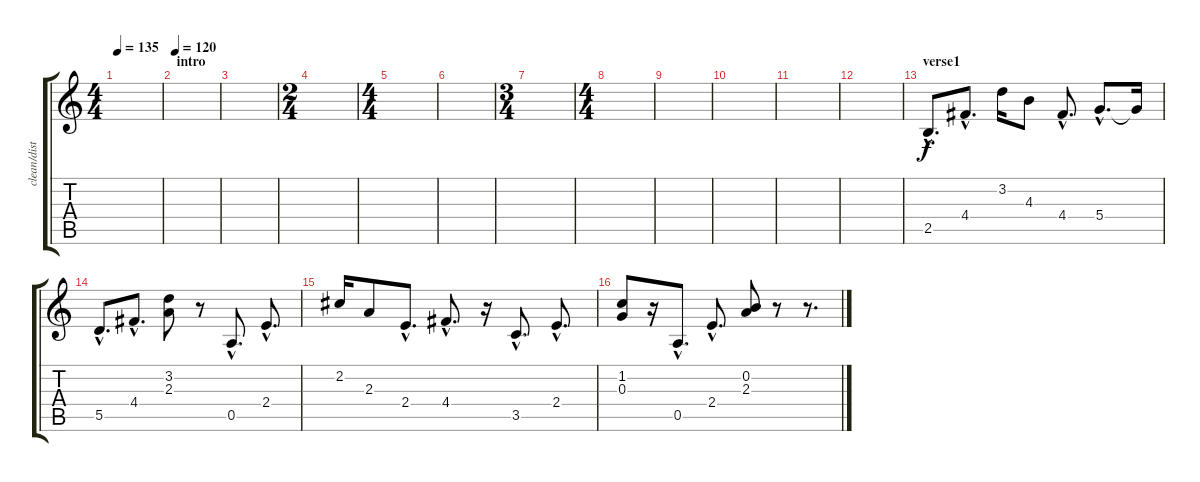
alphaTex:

\track ("clean/disto" "clean/dist") {instrument electricguitarclean}
\staff {score tabs}
\tuning (E4 B3 G3 D3 A2 E2) {hide}
\ts (4 4)
\tempo 135
\clef g2
\ks c
|
\section ("" "intro")
\tempo 120
|
|
\ts (2 4)
|
\ts (4 4)
|
|
\ts (3 4)
|
\ts (4 4)
|
|
|
|
|
\section ("" "verse1")
2.5{hac}.8{d} 4.4{hac}.8{d} 3.2.16 4.3.8 4.4{hac}.8{d} 5.4{hac}.8{d} 5.4{t}.16 |
5.5{hac}.8{d} 4.4{hac}.8{d} (3.2 2.3).8 r.8 0.5{hac}.8{d} 2.4{hac}.8{d} |
2.2.16 2.3.8 2.4{hac}.8{d} 4.4{hac}.8{d} r.16 3.5{hac}.8{d} 2.4{hac}.8{d} |
(1.2 0.3).8 r.16 0.5{hac}.8{d} 2.4{hac}.8{d} (0.2 2.3).8 r.8 r.8{d}
